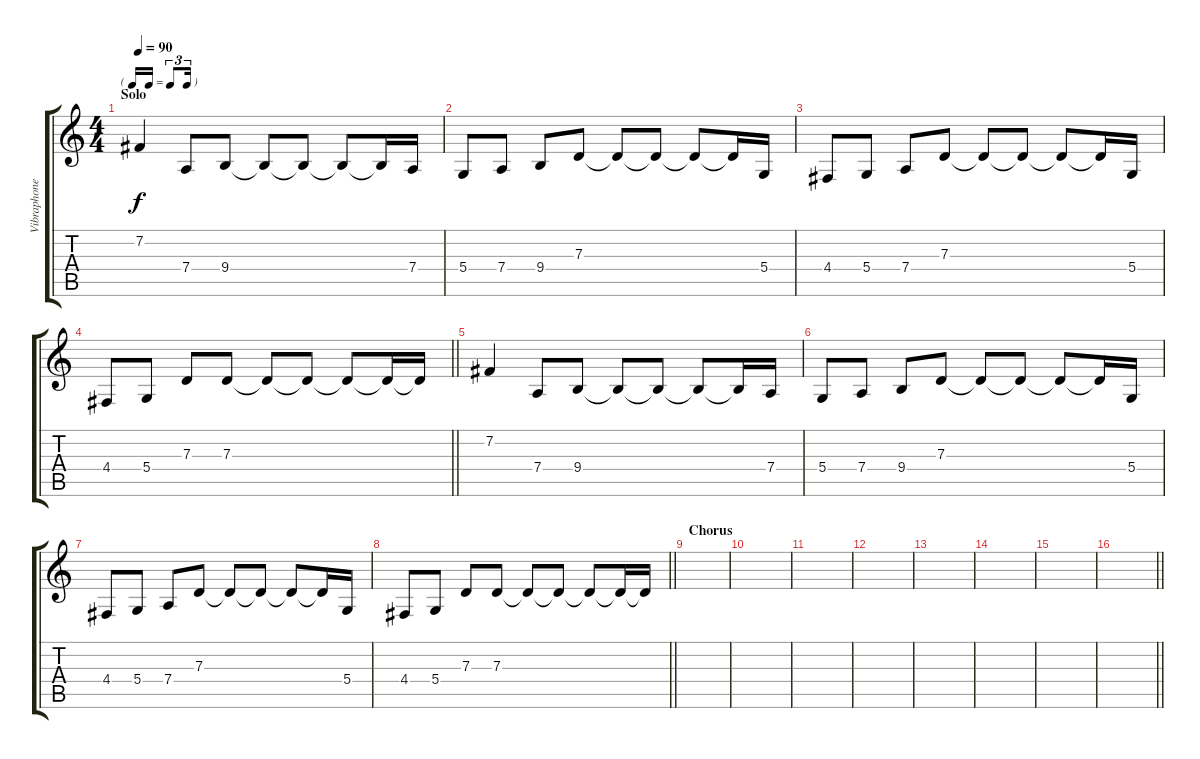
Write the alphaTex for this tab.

\track ("Vibraphone" "Vibraphone") {instrument vibraphone}
\staff {score tabs}
\tuning (E4 B3 G3 D3 A2 E2) {hide}
\ts (4 4)
\tf triplet16th
\section ("" "Solo")
\tempo 90
\clef g2
\ks c
7.2.4{dy f} 7.4.8 9.4.8 9.4{t}.8 9.4{t}.8 9.4{t}.8 9.4{t}.16 7.4.16 |
5.4.8 7.4.8 9.4.8 7.3.8 7.3{t}.8 7.3{t}.8 7.3{t}.8 7.3{t}.16 5.4.16 |
4.4.8 5.4.8 7.4.8 7.3.8 7.3{t}.8 7.3{t}.8 7.3{t}.8 7.3{t}.16 5.4.16 |
\barLineRight lightlight
4.4.8 5.4.8 7.3.8 7.3.8 7.3{t}.8 7.3{t}.8 7.3{t}.8 7.3{t}.16 7.3{t}.16 |
7.2.4 7.4.8 9.4.8 9.4{t}.8 9.4{t}.8 9.4{t}.8 9.4{t}.16 7.4.16 |
5.4.8 7.4.8 9.4.8 7.3.8 7.3{t}.8 7.3{t}.8 7.3{t}.8 7.3{t}.16 5.4.16 |
4.4.8 5.4.8 7.4.8 7.3.8 7.3{t}.8 7.3{t}.8 7.3{t}.8 7.3{t}.16 5.4.16 |
\barLineRight lightlight
4.4.8 5.4.8 7.3.8 7.3.8 7.3{t}.8 7.3{t}.8 7.3{t}.8 7.3{t}.16 7.3{t}.16 |
\section ("" "Chorus")
|
|
|
|
|
|
|
\barLineRight lightlight
